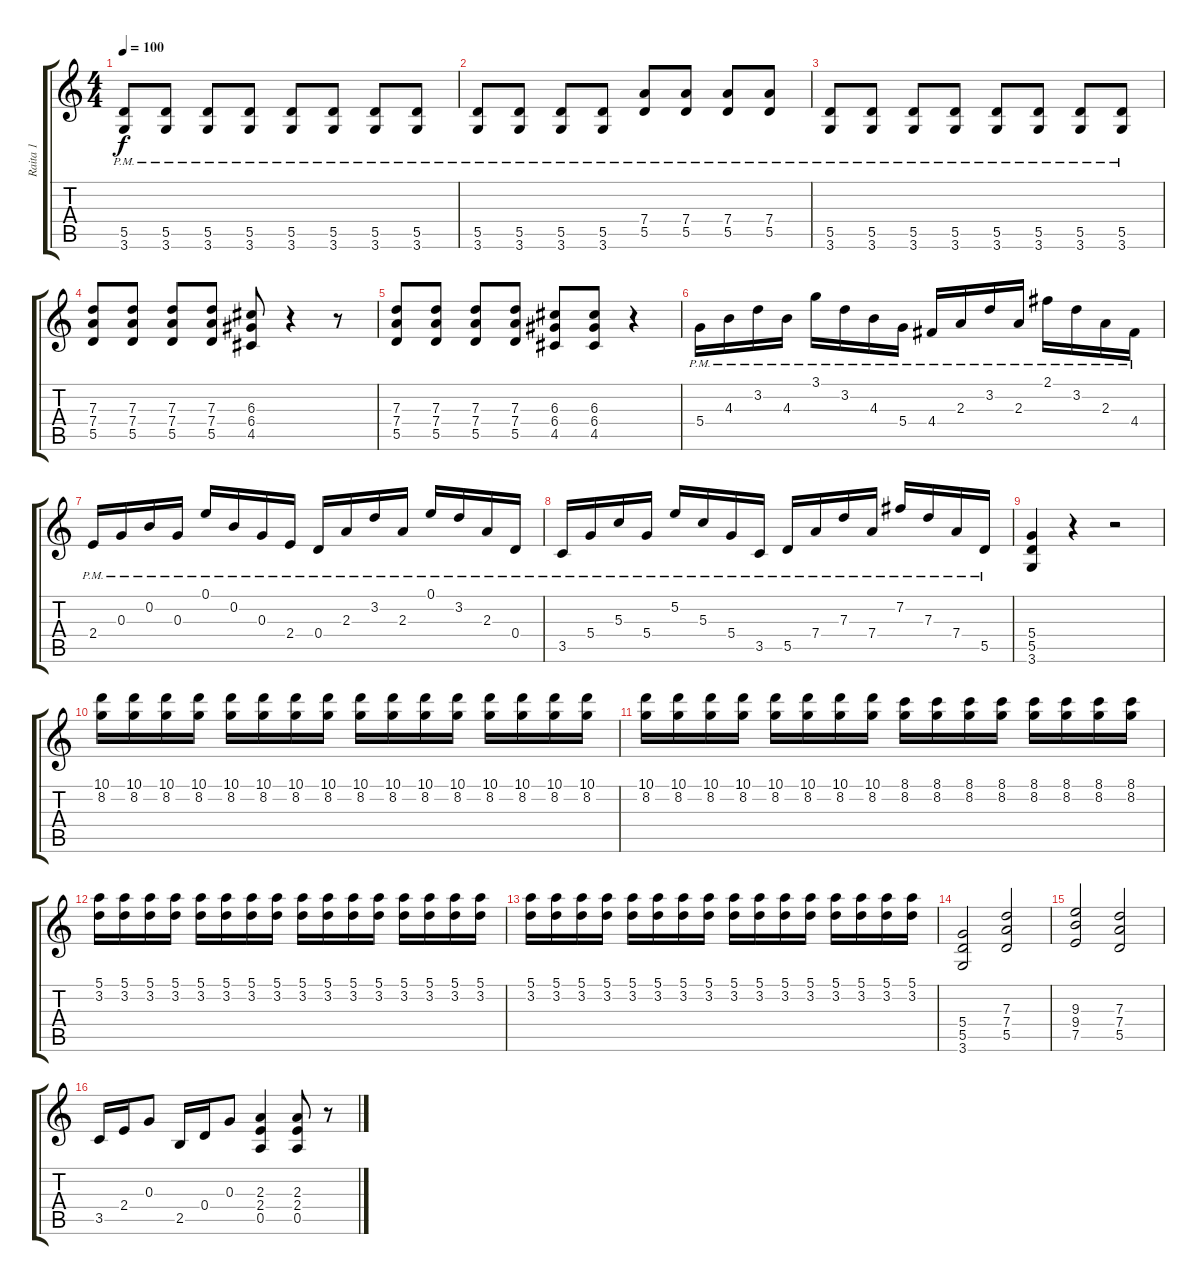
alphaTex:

\track ("Raita 1" "Raita 1") {instrument distortionguitar}
\staff {score tabs}
\tuning (E4 B3 G3 D3 A2 E2) {hide}
\ts (4 4)
\tempo 100
\clef g2
\ks c
(5.5{pm} 3.6{pm}).8{dy f} (5.5{pm} 3.6{pm}).8 (5.5{pm} 3.6{pm}).8 (5.5{pm} 3.6{pm}).8 (5.5{pm} 3.6{pm}).8 (5.5{pm} 3.6{pm}).8 (5.5{pm} 3.6{pm}).8 (5.5{pm} 3.6{pm}).8 |
(5.5{pm} 3.6{pm}).8 (5.5{pm} 3.6{pm}).8 (5.5{pm} 3.6{pm}).8 (5.5{pm} 3.6{pm}).8 (7.4{pm} 5.5{pm}).8 (7.4{pm} 5.5{pm}).8 (7.4{pm} 5.5{pm}).8 (7.4{pm} 5.5{pm}).8 |
(5.5{pm} 3.6{pm}).8 (5.5{pm} 3.6{pm}).8 (5.5{pm} 3.6{pm}).8 (5.5{pm} 3.6{pm}).8 (5.5{pm} 3.6{pm}).8 (5.5{pm} 3.6{pm}).8 (5.5{pm} 3.6{pm}).8 (5.5{pm} 3.6{pm}).8 |
(7.3 7.4 5.5).8 (7.3 7.4 5.5).8 (7.3 7.4 5.5).8 (7.3 7.4 5.5).8 (6.3 6.4 4.5).8 r.4 r.8 |
(7.3 7.4 5.5).8 (7.3 7.4 5.5).8 (7.3 7.4 5.5).8 (7.3 7.4 5.5).8 (6.3 6.4 4.5).8 (6.3 6.4 4.5).8 r.4 |
5.4{pm}.16 4.3{pm}.16 3.2{pm}.16 4.3{pm}.16 3.1{pm}.16 3.2{pm}.16 4.3{pm}.16 5.4{pm}.16 4.4{pm}.16 2.3{pm}.16 3.2{pm}.16 2.3{pm}.16 2.1{pm}.16 3.2{pm}.16 2.3{pm}.16 4.4{pm}.16 |
2.4{pm}.16 0.3{pm}.16 0.2{pm}.16 0.3{pm}.16 0.1{pm}.16 0.2{pm}.16 0.3{pm}.16 2.4{pm}.16 0.4{pm}.16 2.3{pm}.16 3.2{pm}.16 2.3{pm}.16 0.1{pm}.16 3.2{pm}.16 2.3{pm}.16 0.4{pm}.16 |
3.5{pm}.16 5.4{pm}.16 5.3{pm}.16 5.4{pm}.16 5.2{pm}.16 5.3{pm}.16 5.4{pm}.16 3.5{pm}.16 5.5{pm}.16 7.4{pm}.16 7.3{pm}.16 7.4{pm}.16 7.2{pm}.16 7.3{pm}.16 7.4{pm}.16 5.5{pm}.16 |
(5.4 5.5 3.6).4 r.4 r.2 |
(10.1 8.2).16 (10.1 8.2).16 (10.1 8.2).16 (10.1 8.2).16 (10.1 8.2).16 (10.1 8.2).16 (10.1 8.2).16 (10.1 8.2).16 (10.1 8.2).16 (10.1 8.2).16 (10.1 8.2).16 (10.1 8.2).16 (10.1 8.2).16 (10.1 8.2).16 (10.1 8.2).16 (10.1 8.2).16 |
(10.1 8.2).16 (10.1 8.2).16 (10.1 8.2).16 (10.1 8.2).16 (10.1 8.2).16 (10.1 8.2).16 (10.1 8.2).16 (10.1 8.2).16 (8.1 8.2).16 (8.1 8.2).16 (8.1 8.2).16 (8.1 8.2).16 (8.1 8.2).16 (8.1 8.2).16 (8.1 8.2).16 (8.1 8.2).16 |
(5.1 3.2).16 (5.1 3.2).16 (5.1 3.2).16 (5.1 3.2).16 (5.1 3.2).16 (5.1 3.2).16 (5.1 3.2).16 (5.1 3.2).16 (5.1 3.2).16 (5.1 3.2).16 (5.1 3.2).16 (5.1 3.2).16 (5.1 3.2).16 (5.1 3.2).16 (5.1 3.2).16 (5.1 3.2).16 |
(5.1 3.2).16 (5.1 3.2).16 (5.1 3.2).16 (5.1 3.2).16 (5.1 3.2).16 (5.1 3.2).16 (5.1 3.2).16 (5.1 3.2).16 (5.1 3.2).16 (5.1 3.2).16 (5.1 3.2).16 (5.1 3.2).16 (5.1 3.2).16 (5.1 3.2).16 (5.1 3.2).16 (5.1 3.2).16 |
(5.4 5.5 3.6).2 (7.3 7.4 5.5).2 |
(9.3 9.4 7.5).2 (7.3 7.4 5.5).2 |
3.5.16 2.4.16 0.3.8 2.5.16 0.4.16 0.3.8 (2.3 2.4 0.5).4 (2.3 2.4 0.5).8 r.8
